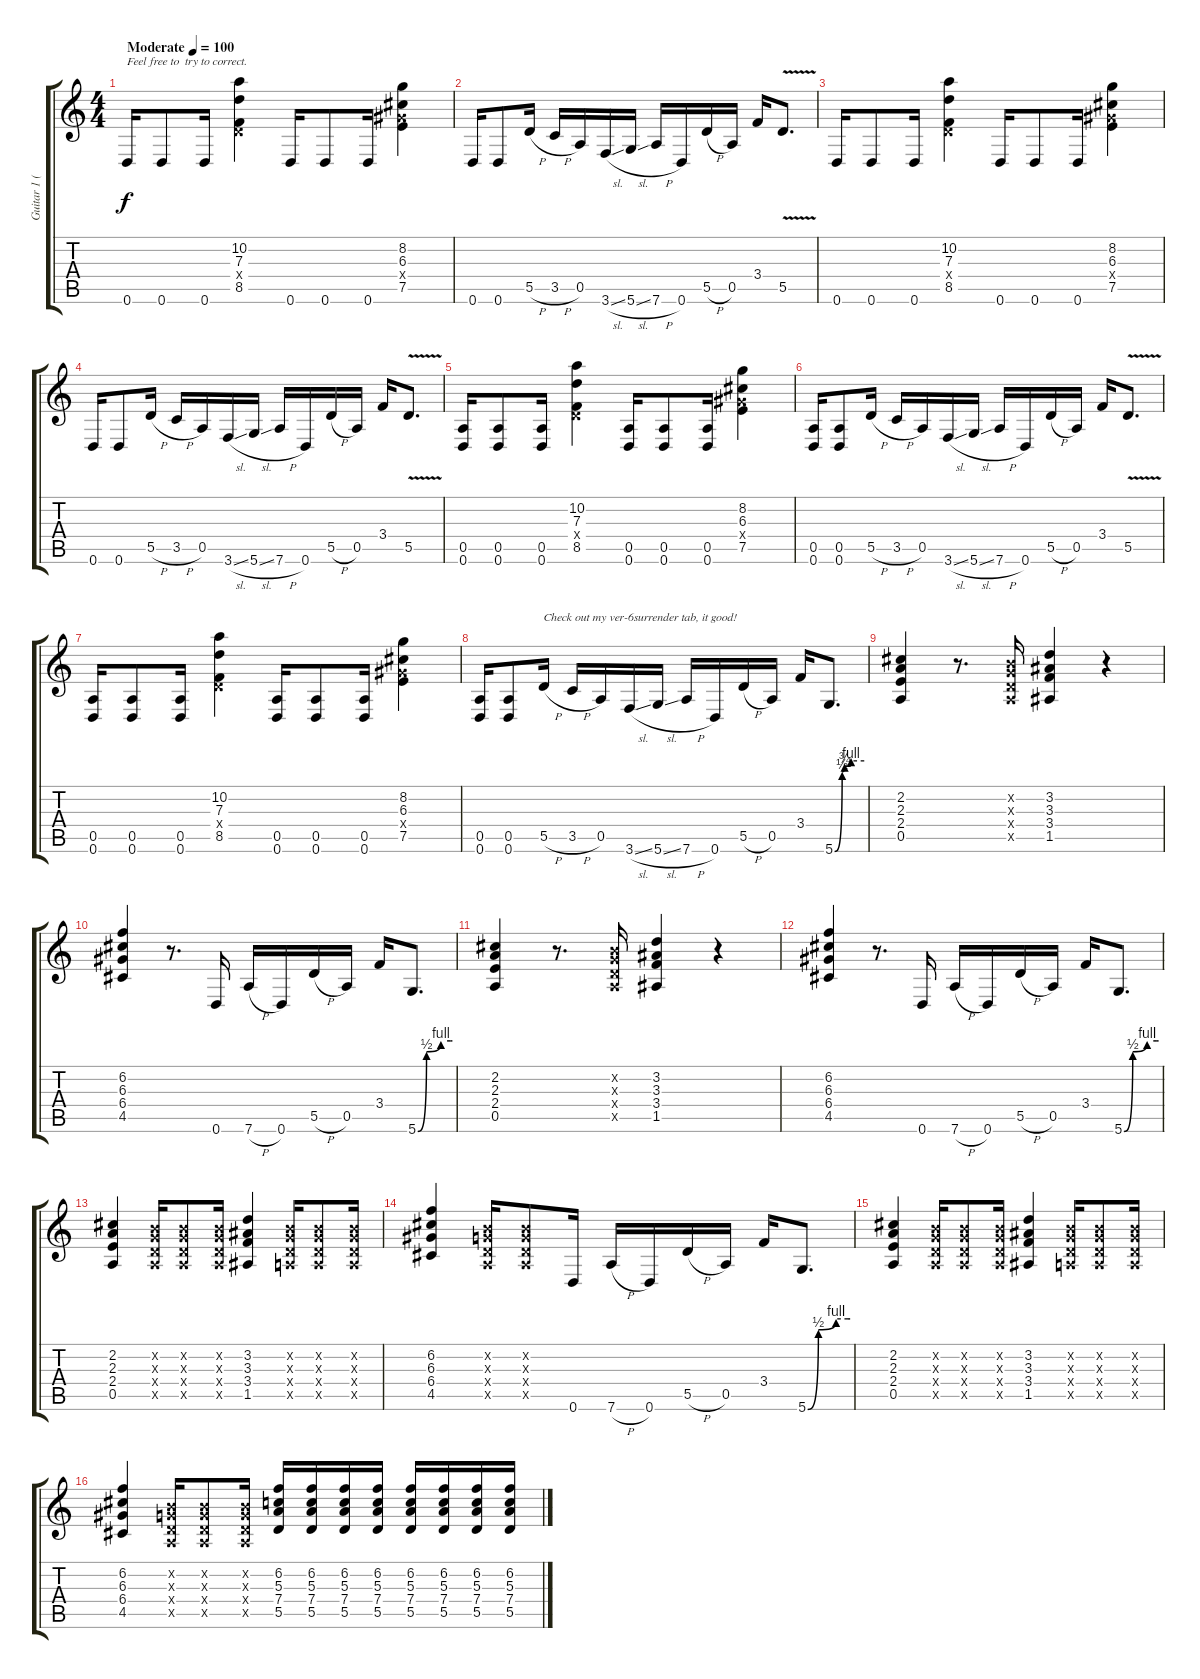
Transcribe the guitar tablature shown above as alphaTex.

\track ("Guitar 1 (Ian D'Sa)" "Guitar 1 (") {instrument distortionguitar}
\staff {score tabs}
\tuning (E4 B3 G3 D3 A2 D2) {hide}
\ts (4 4)
\tempo (100 "Moderate")
\clef g2
\ks c
0.6.16{txt "Feel free to  try to correct." dy f instrument distortionguitar} 0.6.8 0.6.16 (10.2 7.3 0.4{x} 8.5).4 0.6.16 0.6.8 0.6.16 (8.2 6.3 6.4{x} 7.5).4 |
0.6.16 0.6.8 5.5{h}.16 3.5{h}.16 0.5.16 3.6{sl}.16 5.6{sl}.16 7.6{h}.16 0.6.16 5.5{h}.16 0.5.16 3.4.16 5.5{v}.8{d} |
0.6.16 0.6.8 0.6.16 (10.2 7.3 0.4{x} 8.5).4 0.6.16 0.6.8 0.6.16 (8.2 6.3 6.4{x} 7.5).4 |
0.6.16 0.6.8 5.5{h}.16 3.5{h}.16 0.5.16 3.6{sl}.16 5.6{sl}.16 7.6{h}.16 0.6.16 5.5{h}.16 0.5.16 3.4.16 5.5{v}.8{d} |
(0.5 0.6).16 (0.5 0.6).8 (0.5 0.6).16 (10.2 7.3 0.4{x} 8.5).4 (0.5 0.6).16 (0.5 0.6).8 (0.5 0.6).16 (8.2 6.3 6.4{x} 7.5).4 |
(0.5 0.6).16 (0.5 0.6).8 5.5{h}.16 3.5{h}.16 0.5.16 3.6{sl}.16 5.6{sl}.16 7.6{h}.16 0.6.16 5.5{h}.16 0.5.16 3.4.16 5.5{v}.8{d} |
(0.5 0.6).16 (0.5 0.6).8 (0.5 0.6).16 (10.2 7.3 0.4{x} 8.5).4 (0.5 0.6).16 (0.5 0.6).8 (0.5 0.6).16 (8.2 6.3 6.4{x} 7.5).4 |
(0.5 0.6).16 (0.5 0.6).8 5.5{h}.16{txt "Check out my ver-6surrender tab, it good!"} 3.5{h}.16 0.5.16 3.6{sl}.16 5.6{sl}.16 7.6{h}.16 0.6.16 5.5{h}.16 0.5.16 3.4.16 5.6{be (custom 0 0 15 2 20 3 29 3 33 4 60 4)}.8{d} |
(2.2 2.3 2.4 0.5).4{balance 8} r.8{d} (0.2{x} 0.3{x} 0.4{x} 0.5{x}).16 (3.2 3.3 3.4 1.5).4 r.4 |
(6.2 6.3 6.4 4.5).4 r.8{d} 0.6.16 7.6{h}.16 0.6.16 5.5{h}.16 0.5.16 3.4.16 5.6{be (custom 0 0 15 2 40 4 57 4 60 4)}.8{d} |
(2.2 2.3 2.4 0.5).4 r.8{d} (0.2{x} 0.3{x} 0.4{x} 0.5{x}).16 (3.2 3.3 3.4 1.5).4 r.4 |
(6.2 6.3 6.4 4.5).4 r.8{d} 0.6.16 7.6{h}.16 0.6.16 5.5{h}.16 0.5.16 3.4.16 5.6{be (custom 0 0 15 2 40 4 57 4 60 4)}.8{d} |
(2.2 2.3 2.4 0.5).4 (0.2{x} 0.3{x} 0.4{x} 0.5{x}).16 (0.2{x} 0.3{x} 0.4{x} 0.5{x}).8 (0.2{x} 0.3{x} 0.4{x} 0.5{x}).16 (3.2 3.3 3.4 1.5).4 (0.2{x} 0.3{x} 0.4{x} 0.5{x}).16 (0.2{x} 0.3{x} 0.4{x} 0.5{x}).8 (0.2{x} 0.3{x} 0.4{x} 0.5{x}).16 |
(6.2 6.3 6.4 4.5).4 (0.2{x} 0.3{x} 0.4{x} 0.5{x}).16 (0.2{x} 0.3{x} 0.4{x} 0.5{x}).8 0.6.16 7.6{h}.16 0.6.16 5.5{h}.16 0.5.16 3.4.16 5.6{be (custom 0 0 15 2 40 4 57 4 60 4)}.8{d} |
(2.2 2.3 2.4 0.5).4 (0.2{x} 0.3{x} 0.4{x} 0.5{x}).16 (0.2{x} 0.3{x} 0.4{x} 0.5{x}).8 (0.2{x} 0.3{x} 0.4{x} 0.5{x}).16 (3.2 3.3 3.4 1.5).4 (0.2{x} 0.3{x} 0.4{x} 0.5{x}).16 (0.2{x} 0.3{x} 0.4{x} 0.5{x}).8 (0.2{x} 0.3{x} 0.4{x} 0.5{x}).16 |
(6.2 6.3 6.4 4.5).4 (0.2{x} 0.3{x} 0.4{x} 0.5{x}).16 (0.2{x} 0.3{x} 0.4{x} 0.5{x}).8 (0.2{x} 0.3{x} 0.4{x} 0.5{x}).16 (6.2 5.3 7.4 5.5).16 (6.2 5.3 7.4 5.5).16 (6.2 5.3 7.4 5.5).16 (6.2 5.3 7.4 5.5).16 (6.2 5.3 7.4 5.5).16 (6.2 5.3 7.4 5.5).16 (6.2 5.3 7.4 5.5).16 (6.2 5.3 7.4 5.5).16
